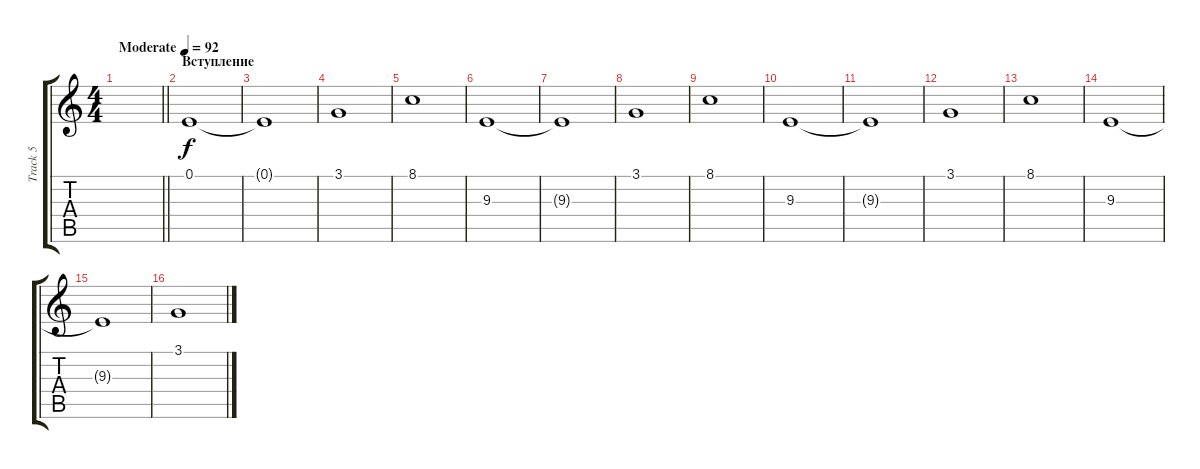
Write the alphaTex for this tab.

\track ("Track 5" "Track 5") {instrument stringensemble1}
\staff {score tabs}
\tuning (E4 B3 G3 D3 A2 E2) {hide}
\ts (4 4)
\tempo (92 "Moderate")
\clef g2
\barLineRight lightlight
\ks c
|
\section ("" "Вступление")
0.1.1 |
0.1{t}.1 |
3.1.1 |
8.1.1 |
9.3.1 |
9.3{t}.1 |
3.1.1 |
8.1.1 |
9.3.1 |
9.3{t}.1 |
3.1.1 |
8.1.1 |
9.3.1 |
9.3{t}.1 |
3.1.1
